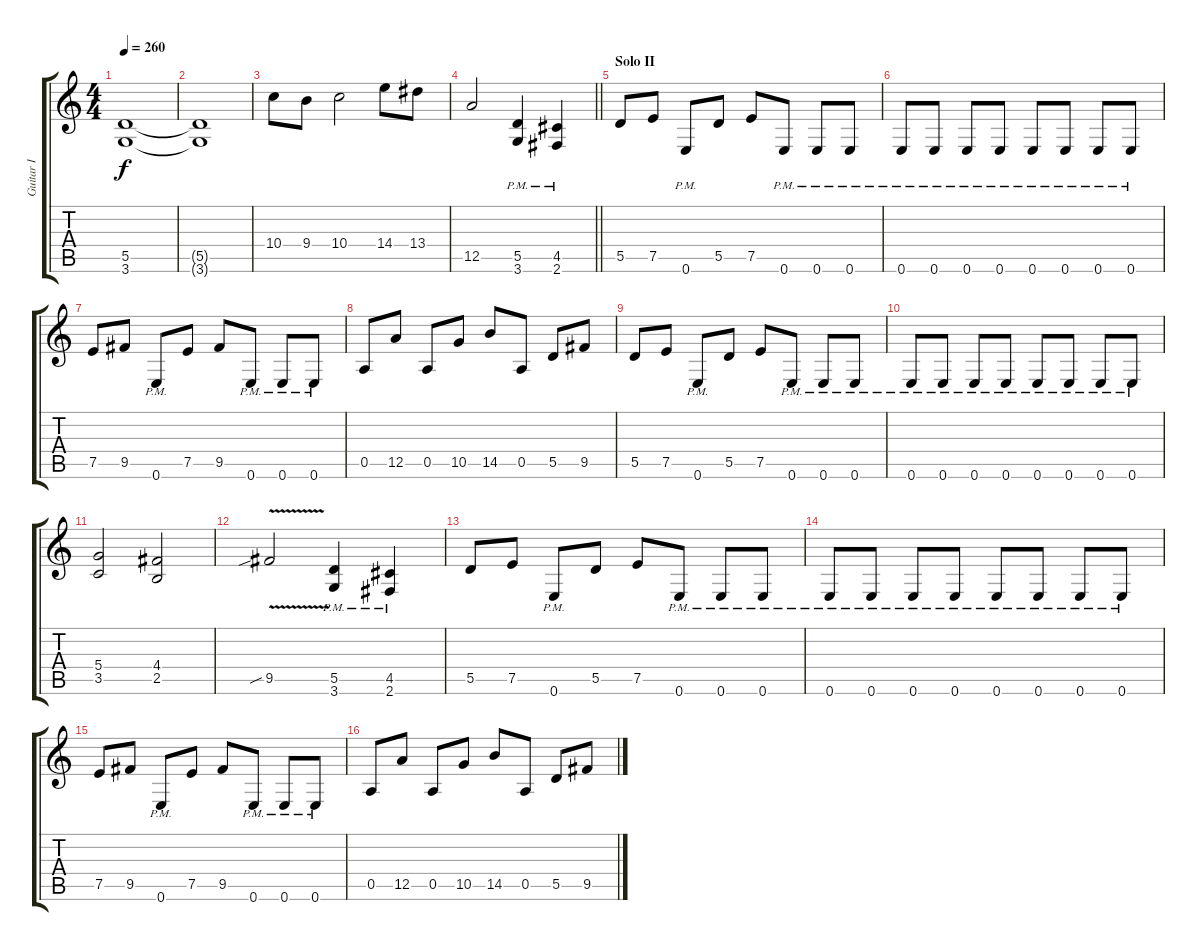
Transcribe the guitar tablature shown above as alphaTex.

\track ("Guitar I" "Guitar I") {instrument distortionguitar}
\staff {score tabs}
\tuning (E4 B3 G3 D3 A2 E2) {hide}
\ts (4 4)
\tempo 260
\clef g2
\ks c
(5.5 3.6).1{dy f} |
(5.5{t} 3.6{t}).1 |
10.4.8 9.4.8 10.4.2 14.4.8 13.4.8 |
\barLineRight lightlight
12.5.2 (5.5{pm} 3.6{pm}).4 (4.5{pm} 2.6{pm}).4 |
\section ("" "Solo II")
5.5.8 7.5.8 0.6{pm}.8 5.5.8 7.5.8 0.6{pm}.8 0.6{pm}.8 0.6{pm}.8 |
0.6{pm}.8 0.6{pm}.8 0.6{pm}.8 0.6{pm}.8 0.6{pm}.8 0.6{pm}.8 0.6{pm}.8 0.6{pm}.8 |
7.5.8 9.5.8 0.6{pm}.8 7.5.8 9.5.8 0.6{pm}.8 0.6{pm}.8 0.6{pm}.8 |
0.5.8 12.5.8 0.5.8 10.5.8 14.5.8 0.5.8 5.5.8 9.5.8 |
5.5.8 7.5.8 0.6{pm}.8 5.5.8 7.5.8 0.6{pm}.8 0.6{pm}.8 0.6{pm}.8 |
0.6{pm}.8 0.6{pm}.8 0.6{pm}.8 0.6{pm}.8 0.6{pm}.8 0.6{pm}.8 0.6{pm}.8 0.6{pm}.8 |
(5.4 3.5).2 (4.4 2.5).2 |
9.5{v sib}.2 (5.5{pm} 3.6{pm}).4 (4.5{pm} 2.6{pm}).4 |
5.5.8 7.5.8 0.6{pm}.8 5.5.8 7.5.8 0.6{pm}.8 0.6{pm}.8 0.6{pm}.8 |
0.6{pm}.8 0.6{pm}.8 0.6{pm}.8 0.6{pm}.8 0.6{pm}.8 0.6{pm}.8 0.6{pm}.8 0.6{pm}.8 |
7.5.8 9.5.8 0.6{pm}.8 7.5.8 9.5.8 0.6{pm}.8 0.6{pm}.8 0.6{pm}.8 |
0.5.8 12.5.8 0.5.8 10.5.8 14.5.8 0.5.8 5.5.8 9.5.8
